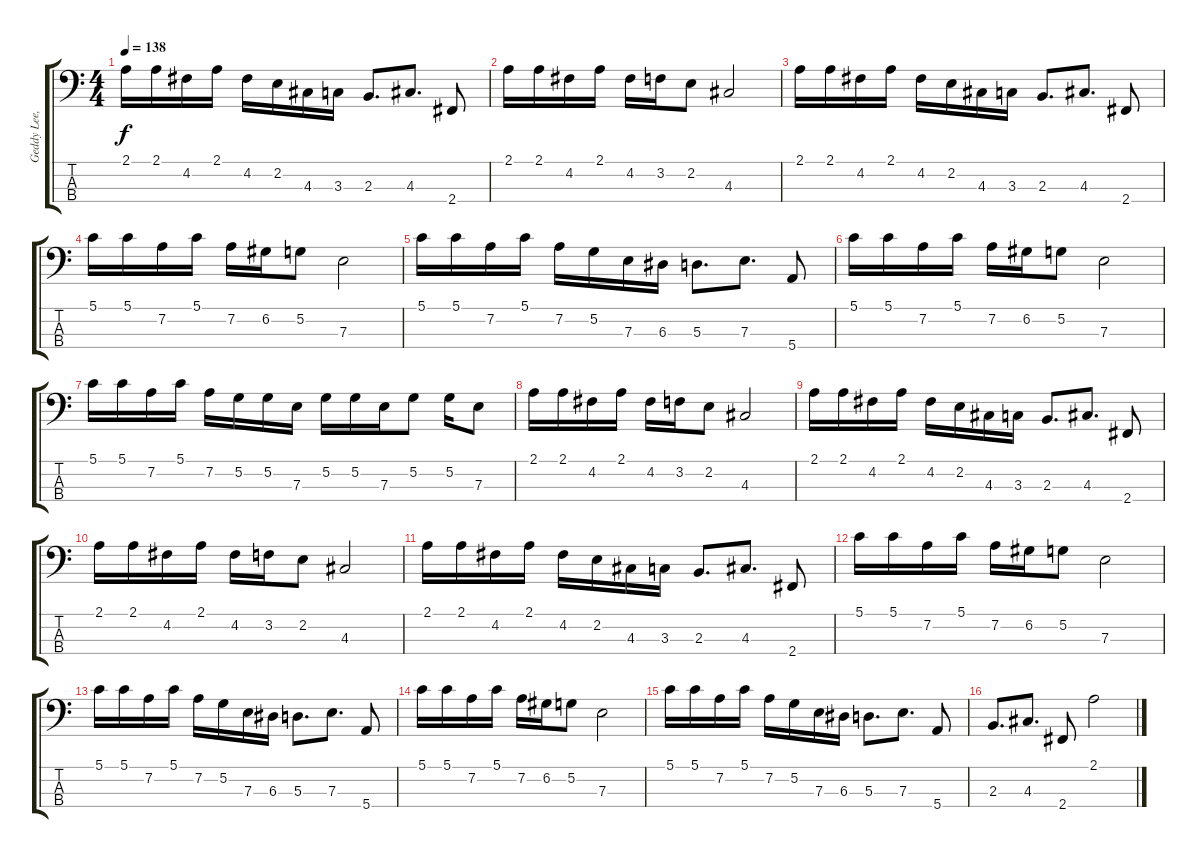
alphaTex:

\track ("Geddy Lee, Bajo" "Geddy Lee,") {instrument electricbassfinger}
\staff {score tabs}
\tuning (G2 D2 A1 E1) {hide}
\ts (4 4)
\tempo 138
\clef f4
\ks c
2.1.16{dy f} 2.1.16 4.2.16 2.1.16 4.2.16 2.2.16 4.3.16 3.3.16 2.3.8{d} 4.3.8{d} 2.4.8 |
2.1.16 2.1.16 4.2.16 2.1.16 4.2.16 3.2.16 2.2.8 4.3.2 |
2.1.16 2.1.16 4.2.16 2.1.16 4.2.16 2.2.16 4.3.16 3.3.16 2.3.8{d} 4.3.8{d} 2.4.8 |
5.1.16 5.1.16 7.2.16 5.1.16 7.2.16 6.2.16 5.2.8 7.3.2 |
5.1.16 5.1.16 7.2.16 5.1.16 7.2.16 5.2.16 7.3.16 6.3.16 5.3.8{d} 7.3.8{d} 5.4.8 |
5.1.16 5.1.16 7.2.16 5.1.16 7.2.16 6.2.16 5.2.8 7.3.2 |
5.1.16 5.1.16 7.2.16 5.1.16 7.2.16 5.2.16 5.2.16 7.3.16 5.2.16 5.2.16 7.3.16 5.2.8 5.2.16 7.3.8 |
2.1.16 2.1.16 4.2.16 2.1.16 4.2.16 3.2.16 2.2.8 4.3.2 |
2.1.16 2.1.16 4.2.16 2.1.16 4.2.16 2.2.16 4.3.16 3.3.16 2.3.8{d} 4.3.8{d} 2.4.8 |
2.1.16 2.1.16 4.2.16 2.1.16 4.2.16 3.2.16 2.2.8 4.3.2 |
2.1.16 2.1.16 4.2.16 2.1.16 4.2.16 2.2.16 4.3.16 3.3.16 2.3.8{d} 4.3.8{d} 2.4.8 |
5.1.16 5.1.16 7.2.16 5.1.16 7.2.16 6.2.16 5.2.8 7.3.2 |
5.1.16 5.1.16 7.2.16 5.1.16 7.2.16 5.2.16 7.3.16 6.3.16 5.3.8{d} 7.3.8{d} 5.4.8 |
5.1.16 5.1.16 7.2.16 5.1.16 7.2.16 6.2.16 5.2.8 7.3.2 |
5.1.16 5.1.16 7.2.16 5.1.16 7.2.16 5.2.16 7.3.16 6.3.16 5.3.8{d} 7.3.8{d} 5.4.8 |
2.3.8{d} 4.3.8{d} 2.4.8 2.1.2
